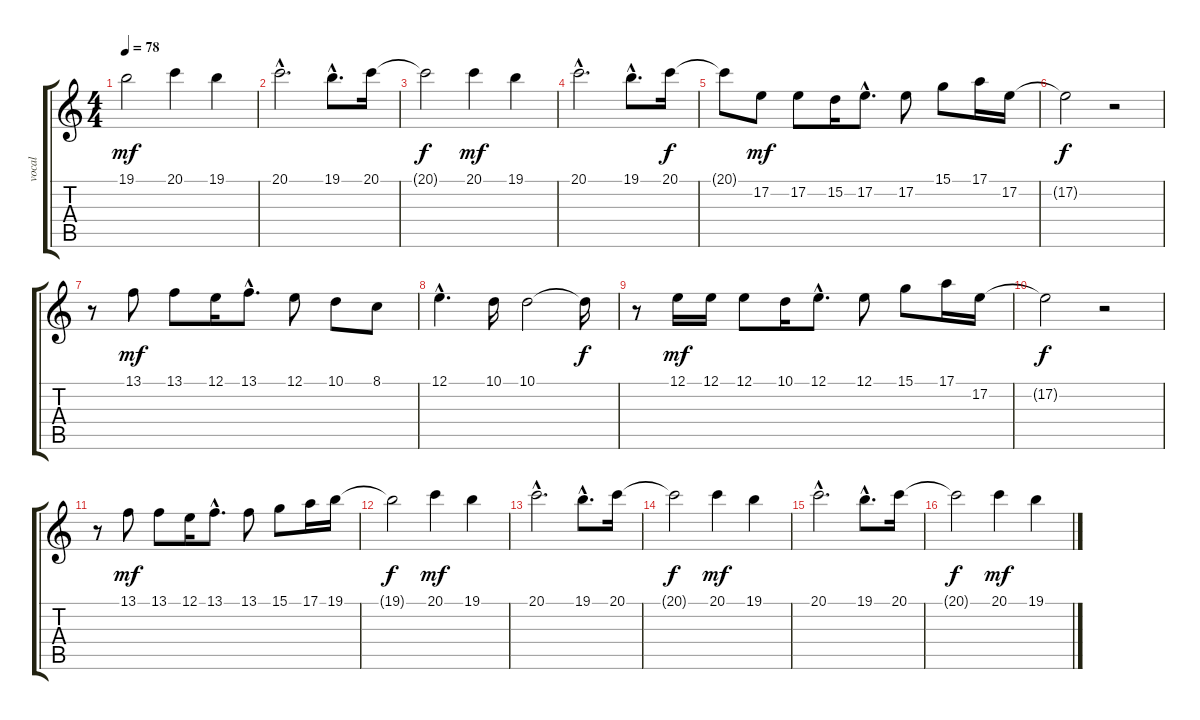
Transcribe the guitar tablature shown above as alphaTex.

\track ("vocal" "vocal") {instrument synthstrings1}
\staff {score tabs}
\tuning (E4 B3 G3 D3 A2 E2) {hide}
\ts (4 4)
\tempo 78
\clef g2
\ks c
19.1.2{dy mf} 20.1.4 19.1.4 |
20.1{hac}.2{d} 19.1{hac}.8{d} 20.1.16 |
20.1{t}.2{dy f} 20.1.4{dy mf} 19.1.4 |
20.1{hac}.2{d} 19.1{hac}.8{d} 20.1.16{dy f} |
20.1{t}.8 17.2.8{dy mf} 17.2.8 15.2.16 17.2{hac}.8{d} 17.2.8 15.1.8 17.1.16 17.2.16 |
17.2{t}.2{dy f} r.2 |
r.8 13.1.8{dy mf} 13.1.8 12.1.16 13.1{hac}.8{d} 12.1.8 10.1.8 8.1.8 |
12.1{hac}.4{d} 10.1.16 10.1.2 10.1{t}.16{dy f} |
r.8 12.1.16{dy mf} 12.1.16 12.1.8 10.1.16 12.1{hac}.8{d} 12.1.8 15.1.8 17.1.16 17.2.16 |
17.2{t}.2{dy f} r.2 |
r.8 13.1.8{dy mf} 13.1.8 12.1.16 13.1{hac}.8{d} 13.1.8 15.1.8 17.1.16 19.1.16 |
19.1{t}.2{dy f} 20.1.4{dy mf} 19.1.4 |
20.1{hac}.2{d} 19.1{hac}.8{d} 20.1.16 |
20.1{t}.2{dy f} 20.1.4{dy mf} 19.1.4 |
20.1{hac}.2{d} 19.1{hac}.8{d} 20.1.16 |
20.1{t}.2{dy f} 20.1.4{dy mf} 19.1.4
